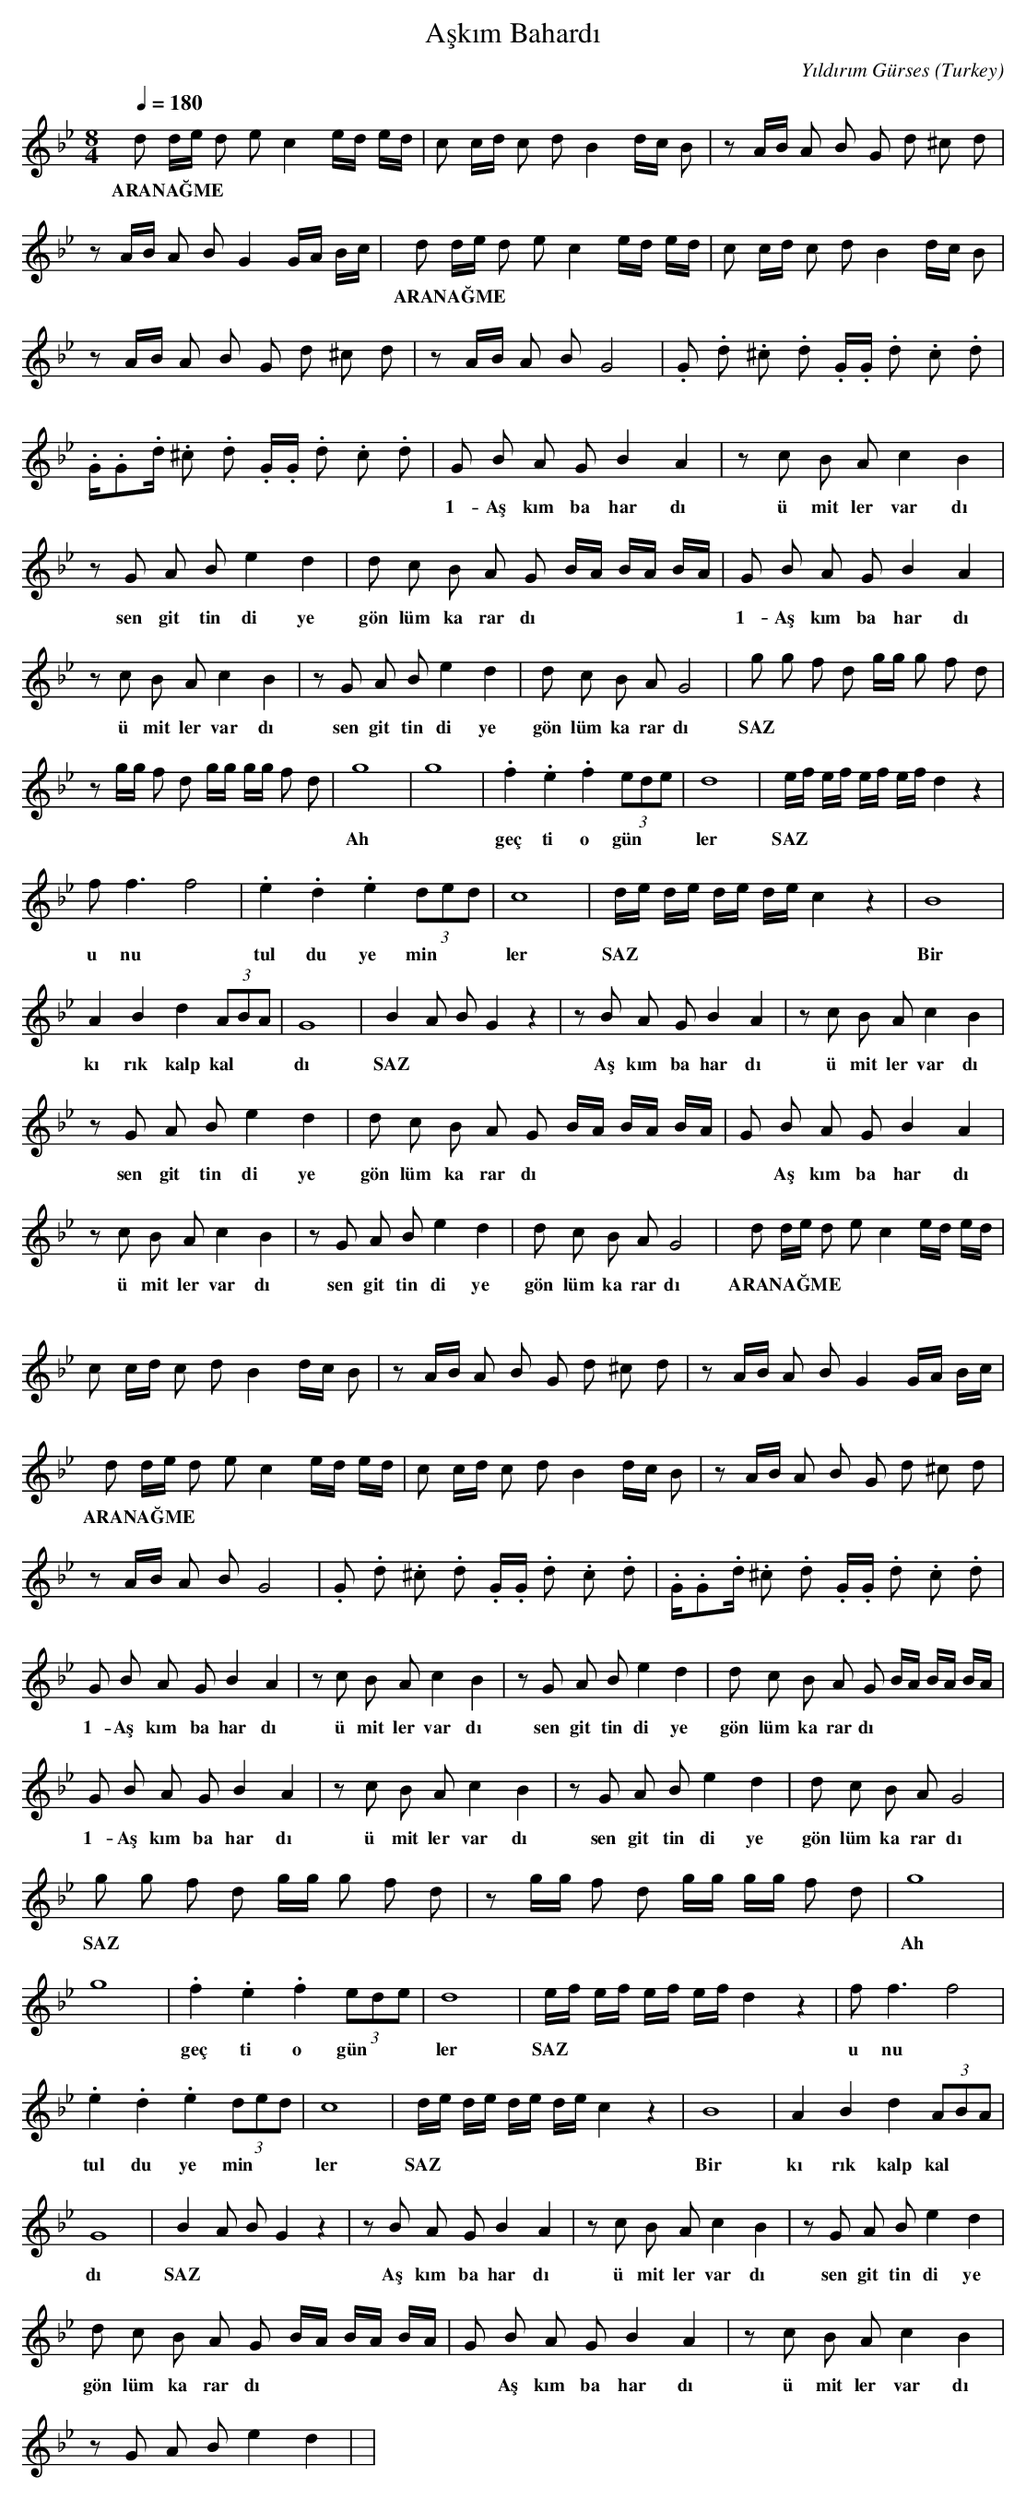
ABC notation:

X:1
T: Aşkım Bahardı
C: Yıldırım Gürses
O: Turkey
M: 8/4
L: 1/16
K: C _B _e
Q: 1/4=180
d2 de d2 e2 c4 ed ed  | c2 cd c2 d2 B4 dc B2  | \
w:  ARANAĞME  |   |
z2 AB A2 B2 G2 d2 ^c2 d2  |
w:   |
z2 AB A2 B2 G4 GA Bc  | d2 de d2 e2 c4 ed ed  | \
w:   |  ARANAĞME  |
c2 cd c2 d2 B4 dc B2  |
w:   |
z2 AB A2 B2 G2 d2 ^c2 d2  | z2 AB A2 B2 G8  | \
w:   |   |
.G2 .d2 .^c2 .d2 .G.G .d2 .c2 .d2  |
w:   |
.G.G2.d .^c2 .d2 .G.G .d2 .c2 .d2  | \
w:   |
G2 B2 A2 G2 B4 A4  | z2 c2 B2 A2 c4 B4  |
w:  1- Aş kım  ba har dı   |  ü mit ler  var dı   |
z2 G2 A2 B2 e4 d4  | d2 c2 B2 A2 G2 BA BA BA  | \
w:  sen  git tin  di ye   |  gön lüm  ka rar dı    |
G2 B2 A2 G2 B4 A4  |
w:  1- Aş kım  ba har dı   |
z2 c2 B2 A2 c4 B4  | z2 G2 A2 B2 e4 d4  | \
w:  ü mit ler  var dı   |  sen  git tin  di ye   |
d2 c2 B2 A2 G8  | g2 g2 f2 d2 gg g2 f2 d2  |
w:  gön lüm  ka rar dı    |  SAZ  |
z2 gg f2 d2 gg gg f2 d2  | g16  | g16  | \
w:   |  Ah   |   |
.f4 .e4 .f4 (3e2d2e2  | d16  | ef ef ef ef d4 z4  |
w:  geç ti  o  gün  |  ler   |  SAZ  |
f2 f6 f8  | .e4 .d4 .e4 (3d2e2d2  | c16  | \
w:  u nu  |  tul du  ye min  |  ler    |
de de de de c4 z4  | B16  |
w:  SAZ  |  Bir   |
A4 B4 d4 (3A2B2A2  | G16  | B4 A2 B2 G4 z4  | \
w:  kı rık  kalp  kal  |  dı    |  SAZ  |
z2 B2 A2 G2 B4 A4  | z2 c2 B2 A2 c4 B4  |
w:  Aş kım  ba har dı   |  ü mit ler  var dı   |
z2 G2 A2 B2 e4 d4  | d2 c2 B2 A2 G2 BA BA BA  | \
w:  sen  git tin  di ye   |  gön lüm  ka rar dı    |
G2 B2 A2 G2 B4 A4  |
w:  *  Aş kım  ba har dı   |
z2 c2 B2 A2 c4 B4  | z2 G2 A2 B2 e4 d4  | \
w:  ü mit ler  var dı   |  sen  git tin  di ye   |
d2 c2 B2 A2 G8  | d2 de d2 e2 c4 ed ed  |
w:  gön lüm  ka rar dı    |  ARANAĞME  |
c2 cd c2 d2 B4 dc B2  | z2 AB A2 B2 G2 d2 ^c2 d2  | \
w:   |   |
z2 AB A2 B2 G4 GA Bc  |
w:   |
d2 de d2 e2 c4 ed ed  | c2 cd c2 d2 B4 dc B2  | \
w:  ARANAĞME  |   |
z2 AB A2 B2 G2 d2 ^c2 d2  |
w:   |
z2 AB A2 B2 G8  | .G2 .d2 .^c2 .d2 .G.G .d2 .c2 .d2  | \
w:   |   |
.G.G2.d .^c2 .d2 .G.G .d2 .c2 .d2  |
w:   |
G2 B2 A2 G2 B4 A4  | z2 c2 B2 A2 c4 B4  | \
w:  1- Aş kım  ba har dı   |  ü mit ler  var dı   |
z2 G2 A2 B2 e4 d4  | d2 c2 B2 A2 G2 BA BA BA  |
w:  sen  git tin  di ye   |  gön lüm  ka rar dı    |
G2 B2 A2 G2 B4 A4  | z2 c2 B2 A2 c4 B4  | \
w:  1- Aş kım  ba har dı   |  ü mit ler  var dı   |
z2 G2 A2 B2 e4 d4  | d2 c2 B2 A2 G8  |
w:  sen  git tin  di ye   |  gön lüm  ka rar dı    |
g2 g2 f2 d2 gg g2 f2 d2  | z2 gg f2 d2 gg gg f2 d2  | g16  |
w:  SAZ  |   |  Ah   |
g16  | .f4 .e4 .f4 (3e2d2e2  | d16  | ef ef ef ef d4 z4  | \
w:   |  geç ti  o  gün  |  ler   |  SAZ  |
f2 f6 f8  |
w:  u nu  |
.e4 .d4 .e4 (3d2e2d2  | c16  | de de de de c4 z4  | B16  | \
w:  tul du  ye min  |  ler    |  SAZ  |  Bir   |
A4 B4 d4 (3A2B2A2  |
w:  kı rık  kalp  kal  |
G16  | B4 A2 B2 G4 z4  | z2 B2 A2 G2 B4 A4  | \
w:  dı    |  SAZ  |  Aş kım  ba har dı   |
z2 c2 B2 A2 c4 B4  | z2 G2 A2 B2 e4 d4  |
w:  ü mit ler  var dı   |  sen  git tin  di ye   |
d2 c2 B2 A2 G2 BA BA BA  | G2 B2 A2 G2 B4 A4  | \
w:  gön lüm  ka rar dı    |  *  Aş kım  ba har dı   |
z2 c2 B2 A2 c4 B4  |
w:  ü mit ler  var dı   |
z2 G2 A2 B2 e4 d4  | |
